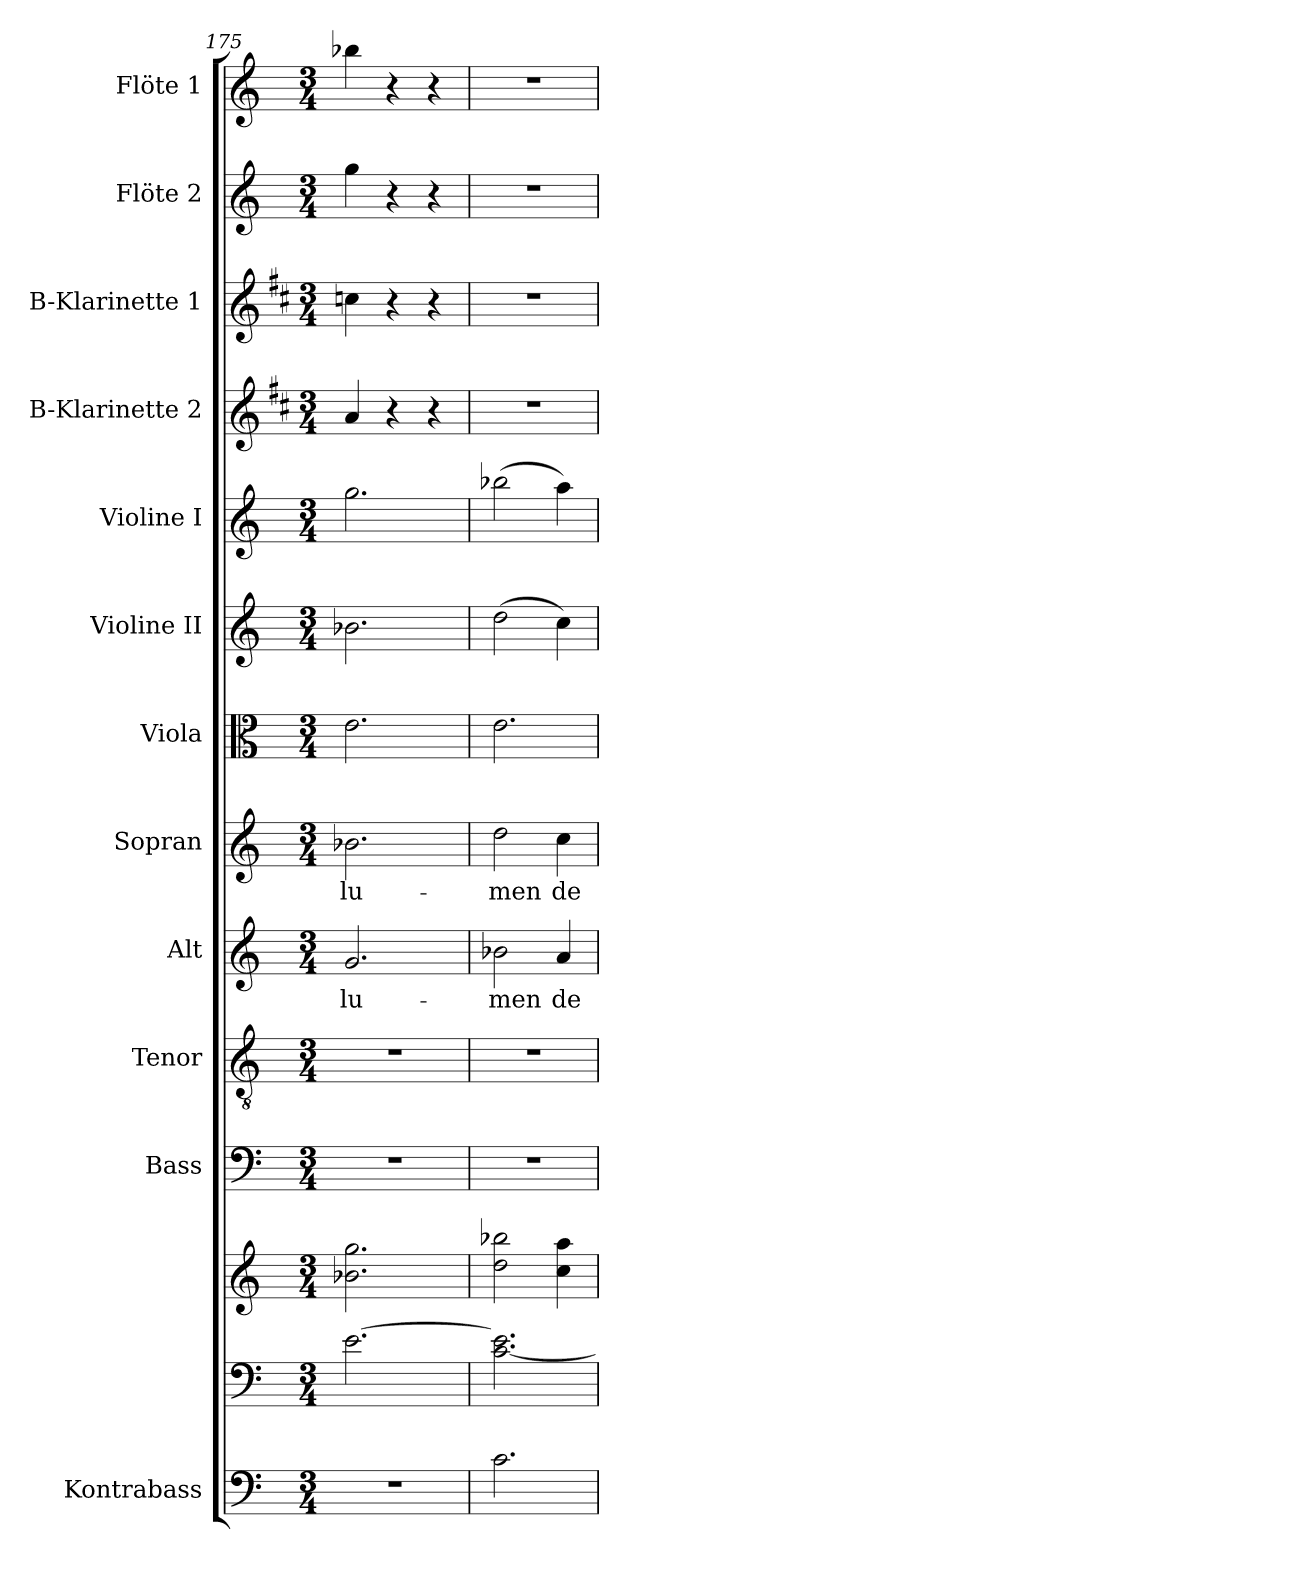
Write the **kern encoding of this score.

**kern	**kern	**kern	**kern	**kern	**kern	**text	**kern	**text	**kern	**kern	**kern	**kern	**kern	**kern	**kern
*part13	*part12	*part12	*part11	*part10	*part9	*part9	*part8	*part8	*part7	*part6	*part5	*part4	*part3	*part2	*part1
*staff14	*staff13	*staff12	*staff11	*staff10	*staff9	*staff9	*staff8	*staff8	*staff7	*staff6	*staff5	*staff4	*staff3	*staff2	*staff1
*I"Kontrabass	*	*	*I"Bass	*I"Tenor	*I"Alt	*	*I"Sopran	*	*I"Viola	*I"Violine II	*I"Violine I	*I"B-Klarinette 2	*I"B-Klarinette 1	*I"Flöte 2	*I"Flöte 1
*I'Kb.	*	*	*I'B.	*I'T.	*I'A.	*	*I'S.	*	*I'Vla.	*I'Vl. II	*I'Vl. I	*I'B Kl. 2	*I'B Kl. 1	*I'Fl. 2	*I'Fl. 1
!!LO:PB:g=z
*clefF4	*clefF4	*clefG2	*clefF4	*clefGv2	*clefG2	*	*clefG2	*	*clefC3	*clefG2	*clefG2	*clefG2	*clefG2	*clefG2	*clefG2
*ITrd7c12	*	*	*	*	*	*	*	*	*	*	*	*ITrd1c2	*ITrd1c2	*	*
*k[]	*k[]	*k[]	*k[]	*k[]	*k[]	*	*k[]	*	*k[]	*k[]	*k[]	*k[]	*k[]	*k[]	*k[]
*C:	*C:	*C:	*C:	*C:	*C:	*	*C:	*	*C:	*C:	*C:	*C:	*C:	*C:	*C:
*M3/4	*M3/4	*M3/4	*M3/4	*M3/4	*M3/4	*	*M3/4	*	*M3/4	*M3/4	*M3/4	*M3/4	*M3/4	*M3/4	*M3/4
=175	=175	=175	=175	=175	=175	=175	=175	=175	=175	=175	=175	=175	=175	=175	=175
!	!	!	!	!	!	!LO:LY:b	!	!LO:LY:b	!	!	!	!	!	!	!
2.r	[2.e\	2.b-X\ 2.gg\	2.r	2.r	2.g/	lu-	2.b-X\	lu-	2.e\	2.b-X\	2.gg\	4g/	4b-X\	4gg\	4bb-X\
.	.	.	.	.	.	.	.	.	.	.	.	4r	4r	4r	4r
.	.	.	.	.	.	.	.	.	.	.	.	4r	4r	4r	4r
=176	=176	=176	=176	=176	=176	=176	=176	=176	=176	=176	=176	=176	=176	=176	=176
!	!	!	!	!	!	!LO:LY:b	!	!LO:LY:b	!	!	!	!	!	!	!
2.C\	[2.c\ 2.e\]	2dd\ 2bb-X\	2.r	2.r	2b-X\	-men	2dd\	-men	2.e\	(>2dd\	(>2bb-X\	2.r	2.r	2.r	2.r
!	!	!	!	!	!	!LO:LY:b	!	!LO:LY:b	!	!	!	!	!	!	!
.	.	4cc\ 4aa\	.	.	4a/	de	4cc\	de	.	4cc\)	4aa\)	.	.	.	.
=	=	=	=	=	=	=	=	=	=	=	=	=	=	=	=
*-	*-	*-	*-	*-	*-	*-	*-	*-	*-	*-	*-	*-	*-	*-	*-
